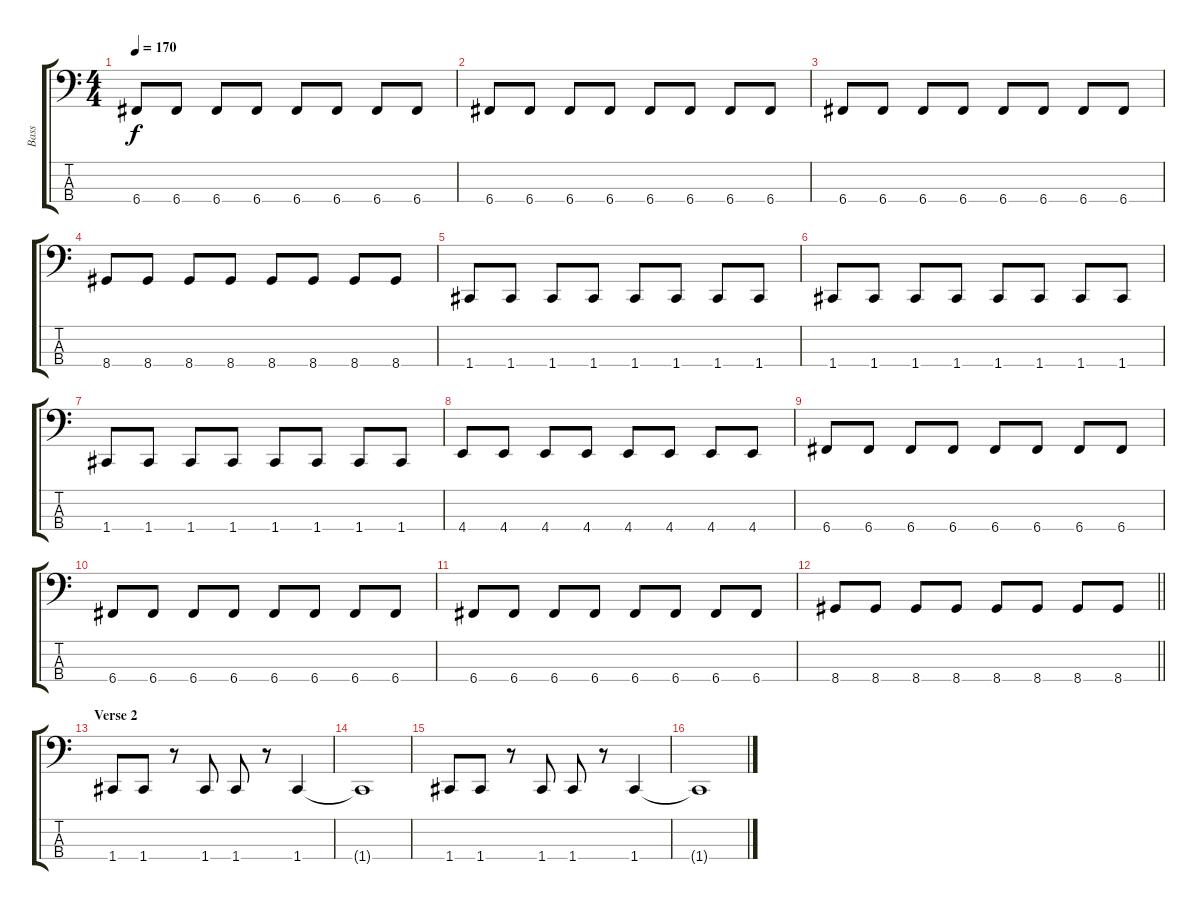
\track ("Bass" "Bass") {instrument electricbassfinger}
\staff {score tabs}
\tuning (F2 C2 G1 C1) {hide}
\ts (4 4)
\tempo 170
\clef f4
\ks c
6.4.8{dy f} 6.4.8 6.4.8 6.4.8 6.4.8 6.4.8 6.4.8 6.4.8 |
6.4.8 6.4.8 6.4.8 6.4.8 6.4.8 6.4.8 6.4.8 6.4.8 |
6.4.8 6.4.8 6.4.8 6.4.8 6.4.8 6.4.8 6.4.8 6.4.8 |
8.4.8 8.4.8 8.4.8 8.4.8 8.4.8 8.4.8 8.4.8 8.4.8 |
1.4.8 1.4.8 1.4.8 1.4.8 1.4.8 1.4.8 1.4.8 1.4.8 |
1.4.8 1.4.8 1.4.8 1.4.8 1.4.8 1.4.8 1.4.8 1.4.8 |
1.4.8 1.4.8 1.4.8 1.4.8 1.4.8 1.4.8 1.4.8 1.4.8 |
4.4.8 4.4.8 4.4.8 4.4.8 4.4.8 4.4.8 4.4.8 4.4.8 |
6.4.8 6.4.8 6.4.8 6.4.8 6.4.8 6.4.8 6.4.8 6.4.8 |
6.4.8 6.4.8 6.4.8 6.4.8 6.4.8 6.4.8 6.4.8 6.4.8 |
6.4.8 6.4.8 6.4.8 6.4.8 6.4.8 6.4.8 6.4.8 6.4.8 |
\barLineRight lightlight
8.4.8 8.4.8 8.4.8 8.4.8 8.4.8 8.4.8 8.4.8 8.4.8 |
\section ("" "Verse 2")
1.4.8 1.4.8 r.8 1.4.8 1.4.8 r.8 1.4.4 |
1.4{t}.1 |
1.4.8 1.4.8 r.8 1.4.8 1.4.8 r.8 1.4.4 |
1.4{t}.1
